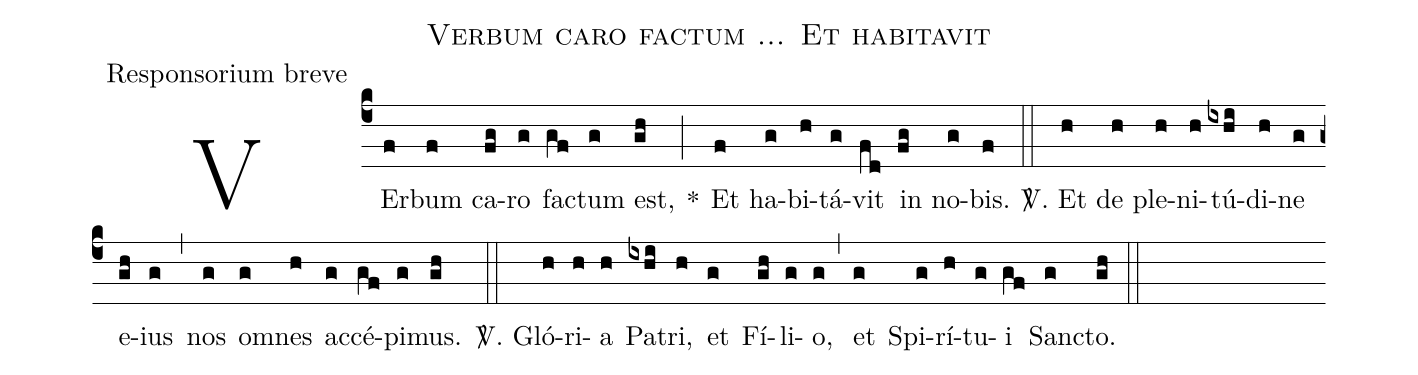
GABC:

name:Verbum caro factum ... Et habitavit;
office-part:Responsorium breve;
%%
(c4)VEr(f)bum(f) ca(fg)ro(g) fac(gf)tum(g) est,(gh) *(;) Et(f) ha(g)bi(h)tá(g)vit(fd) in(fg) no(g)bis.(f) (::)<sp>V/</sp>. Et(h) de(h) ple(h)ni(h)tú(ixhi)di(h)ne(g) e(gh)ius(g) (,) nos(g) om(g)nes(h) ac(g)cé(gf)pi(g)mus.(gh) (::)<sp>V/</sp>. Gló(h)ri(h)a(h) Pa(ixhi)tri,(h) et(g) Fí(gh)li(g)o,(g) (,) et(g) Spi(g)rí(h)tu(g)i(gf) San(g)cto.(gh) (::)
